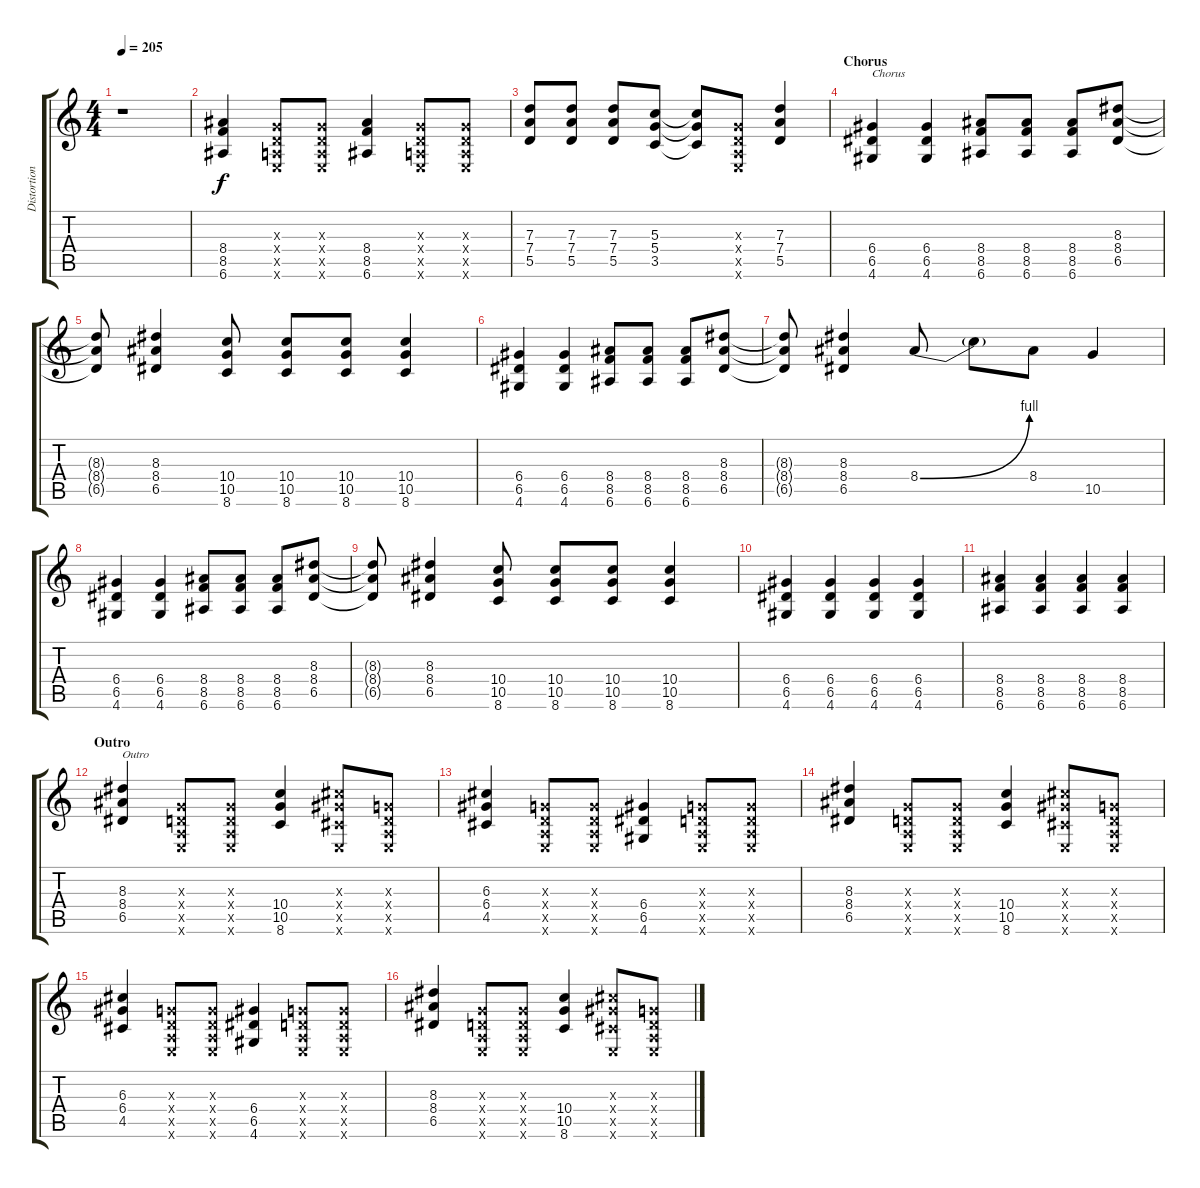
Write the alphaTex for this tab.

\track ("Distortion Guitar" "Distortion") {instrument distortionguitar}
\staff {score tabs}
\tuning (E4 B3 G3 D3 A2 E2) {hide}
\ts (4 4)
\tempo 205
\clef g2
\ks c
r.1{dy ff} |
(8.4 8.5 6.6).4{dy f} (0.3{x} 0.4{x} 0.5{x} 0.6{x}).8 (0.3{x} 0.4{x} 0.5{x} 0.6{x}).8 (8.4 8.5 6.6).4 (0.3{x} 0.4{x} 0.5{x} 0.6{x}).8 (0.3{x} 0.4{x} 0.5{x} 0.6{x}).8 |
(7.3 7.4 5.5).8 (7.3 7.4 5.5).8 (7.3 7.4 5.5).8 (5.3 5.4 3.5).8 (5.3{t} 5.4{t} 3.5{t}).8 (0.3{x} 0.4{x} 0.5{x} 0.6{x}).8 (7.3 7.4 5.5).4 |
\section ("" "Chorus")
(6.4 6.5 4.6).4{txt "Chorus"} (6.4 6.5 4.6).4 (8.4 8.5 6.6).8 (8.4 8.5 6.6).8 (8.4 8.5 6.6).8 (8.3 8.4 6.5).8 |
(8.3{t} 8.4{t} 6.5{t}).8 (8.3 8.4 6.5).4 (10.4 10.5 8.6).8 (10.4 10.5 8.6).8 (10.4 10.5 8.6).8 (10.4 10.5 8.6).4 |
(6.4 6.5 4.6).4 (6.4 6.5 4.6).4 (8.4 8.5 6.6).8 (8.4 8.5 6.6).8 (8.4 8.5 6.6).8 (8.3 8.4 6.5).8 |
(8.3{t} 8.4{t} 6.5{t}).8 (8.3 8.4 6.5).4 8.4{be (bend 0 0 60 4)}.8 8.4{t}.8 8.4.8 10.5.4 |
(6.4 6.5 4.6).4 (6.4 6.5 4.6).4 (8.4 8.5 6.6).8 (8.4 8.5 6.6).8 (8.4 8.5 6.6).8 (8.3 8.4 6.5).8 |
(8.3{t} 8.4{t} 6.5{t}).8 (8.3 8.4 6.5).4 (10.4 10.5 8.6).8 (10.4 10.5 8.6).8 (10.4 10.5 8.6).8 (10.4 10.5 8.6).4 |
(6.4 6.5 4.6).4 (6.4 6.5 4.6).4 (6.4 6.5 4.6).4 (6.4 6.5 4.6).4 |
(8.4 8.5 6.6).4 (8.4 8.5 6.6).4 (8.4 8.5 6.6).4 (8.4 8.5 6.6).4 |
\section ("" "Outro")
(8.3 8.4 6.5).4{txt "Outro"} (0.3{x} 0.4{x} 0.5{x} 0.6{x}).8 (0.3{x} 0.4{x} 0.5{x} 0.6{x}).8 (10.4 10.5 8.6).4 (6.3{x} 6.4{x} 4.5{x} 0.6{x}).8 (0.3{x} 0.4{x} 0.5{x} 0.6{x}).8 |
(6.3 6.4 4.5).4 (0.3{x} 0.4{x} 0.5{x} 0.6{x}).8 (0.3{x} 0.4{x} 0.5{x} 0.6{x}).8 (6.4 6.5 4.6).4 (0.3{x} 0.4{x} 0.5{x} 0.6{x}).8 (0.3{x} 0.4{x} 0.5{x} 0.6{x}).8 |
(8.3 8.4 6.5).4 (0.3{x} 0.4{x} 0.5{x} 0.6{x}).8 (0.3{x} 0.4{x} 0.5{x} 0.6{x}).8 (10.4 10.5 8.6).4 (6.3{x} 6.4{x} 4.5{x} 0.6{x}).8 (0.3{x} 0.4{x} 0.5{x} 0.6{x}).8 |
(6.3 6.4 4.5).4 (0.3{x} 0.4{x} 0.5{x} 0.6{x}).8 (0.3{x} 0.4{x} 0.5{x} 0.6{x}).8 (6.4 6.5 4.6).4 (0.3{x} 0.4{x} 0.5{x} 0.6{x}).8 (0.3{x} 0.4{x} 0.5{x} 0.6{x}).8 |
(8.3 8.4 6.5).4 (0.3{x} 0.4{x} 0.5{x} 0.6{x}).8 (0.3{x} 0.4{x} 0.5{x} 0.6{x}).8 (10.4 10.5 8.6).4 (6.3{x} 6.4{x} 4.5{x} 0.6{x}).8 (0.3{x} 0.4{x} 0.5{x} 0.6{x}).8
